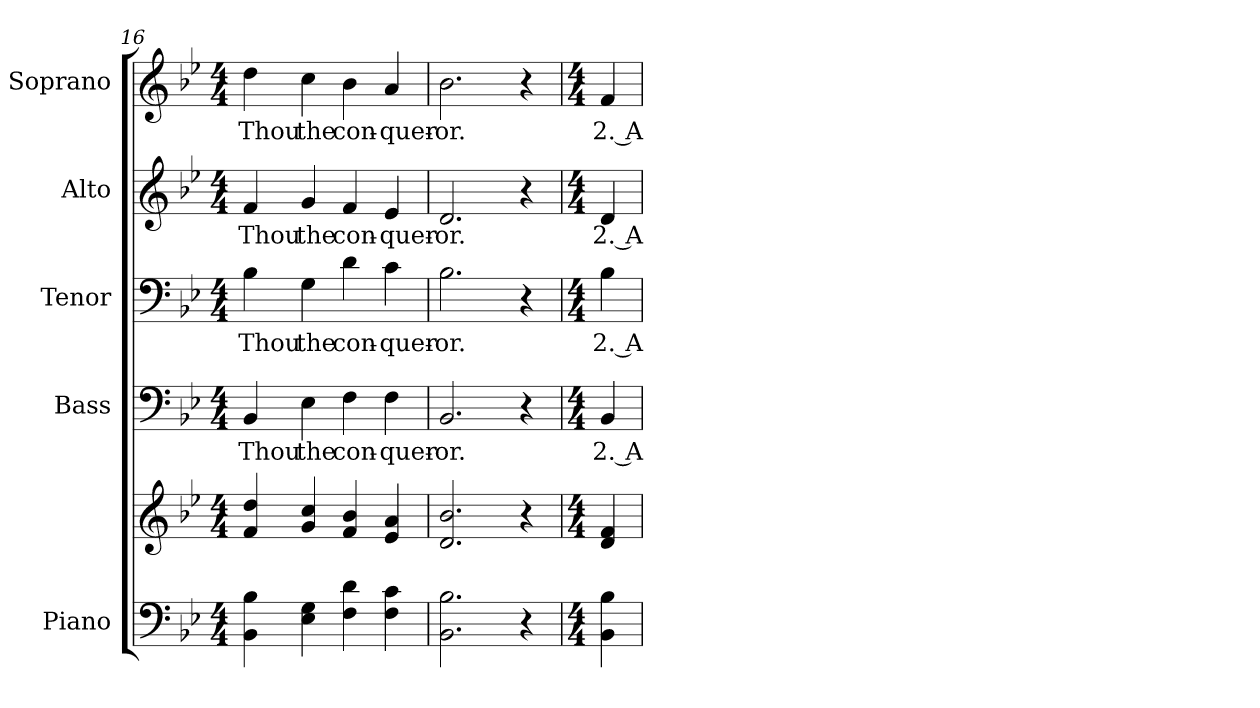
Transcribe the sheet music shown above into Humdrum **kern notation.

**kern	**kern	**kern	**text	**kern	**text	**kern	**text	**kern	**text
*part5	*part5	*part4	*part4	*part3	*part3	*part2	*part2	*part1	*part1
*staff6	*staff5	*staff4	*staff4	*staff3	*staff3	*staff2	*staff2	*staff1	*staff1
*I"Piano	*	*I"Bass	*	*I"Tenor	*	*I"Alto	*	*I"Soprano	*
*I'Pno.	*	*I'B.	*	*I'T.	*	*I'A.	*	*I'S.	*
*clefF4	*clefG2	*clefF4	*	*clefF4	*	*clefG2	*	*clefG2	*
*k[b-e-]	*k[b-e-]	*k[b-e-]	*	*k[b-e-]	*	*k[b-e-]	*	*k[b-e-]	*
*B-:	*B-:	*B-:	*	*B-:	*	*B-:	*	*B-:	*
*M4/4	*M4/4	*M4/4	*	*M4/4	*	*M4/4	*	*M4/4	*
=16	=16	=16	=16	=16	=16	=16	=16	=16	=16
!	!	!	!LO:LY:b:color=#000000	!	!	!	!	!	!
!	!	!	!	!	!LO:LY:b:color=#000000	!	!	!	!
!	!	!	!	!	!	!	!LO:LY:b:color=#000000	!	!
!	!	!	!	!	!	!	!	!	!LO:LY:b:color=#000000
4BB-i\ 4B-i	4fi/ 4ddi	4BB-i/	Thou	4B-i\	Thou	4fi/	Thou	4ddi\	Thou
!	!	!	!LO:LY:b:color=#000000	!	!	!	!	!	!
!	!	!	!	!	!LO:LY:b:color=#000000	!	!	!	!
!	!	!	!	!	!	!	!LO:LY:b:color=#000000	!	!
!	!	!	!	!	!	!	!	!	!LO:LY:b:color=#000000
4E-i\ 4Gi	4gi/ 4cci	4E-i\	the	4Gi\	the	4gi/	the	4cci\	the
!	!	!	!LO:LY:b:color=#000000	!	!	!	!	!	!
!	!	!	!	!	!LO:LY:b:color=#000000	!	!	!	!
!	!	!	!	!	!	!	!LO:LY:b:color=#000000	!	!
!	!	!	!	!	!	!	!	!	!LO:LY:b:color=#000000
4Fi\ 4di	4fi/ 4b-i	4Fi\	con-	4di\	con-	4fi/	con-	4b-i\	con-
!	!	!	!LO:LY:b:color=#000000	!	!	!	!	!	!
!	!	!	!	!	!LO:LY:b:color=#000000	!	!	!	!
!	!	!	!	!	!	!	!LO:LY:b:color=#000000	!	!
!	!	!	!	!	!	!	!	!	!LO:LY:b:color=#000000
4Fi\ 4ci	4e-i/ 4ai	4Fi\	-quer-	4ci\	-quer-	4e-i/	-quer-	4ai/	-quer-
!!LO:PB:g=z
=17	=17	=17	=17	=17	=17	=17	=17	=17	=17
!	!	!	!LO:LY:b:color=#000000	!	!	!	!	!	!
!	!	!	!	!	!LO:LY:b:color=#000000	!	!	!	!
!	!	!	!	!	!	!	!LO:LY:b:color=#000000	!	!
!	!	!	!	!	!	!	!	!	!LO:LY:b:color=#000000
2.BB-i\ 2.B-i	2.di/ 2.b-i	2.BB-i/	-or.	2.B-i\	-or.	2.di/	-or.	2.b-i\	-or.
4r	4r	4r	.	4r	.	4r	.	4r	.
=18	=18	=18	=18	=18	=18	=18	=18	=18	=18
*M4/4	*M4/4	*M4/4	*	*M4/4	*	*M4/4	*	*M4/4	*
!	!	!	!LO:LY:b:color=#000000	!	!	!	!	!	!
!	!	!	!	!	!LO:LY:b:color=#000000	!	!	!	!
!	!	!	!	!	!	!	!LO:LY:b:color=#000000	!	!
!	!	!	!	!	!	!	!	!	!LO:LY:b:color=#000000
4BB-i\ 4B-i	4di/ 4fi	4BB-i/	2. A	4B-i\	2. A	4di/	2. A	4fi/	2. A
=	=	=	=	=	=	=	=	=	=
*-	*-	*-	*-	*-	*-	*-	*-	*-	*-
